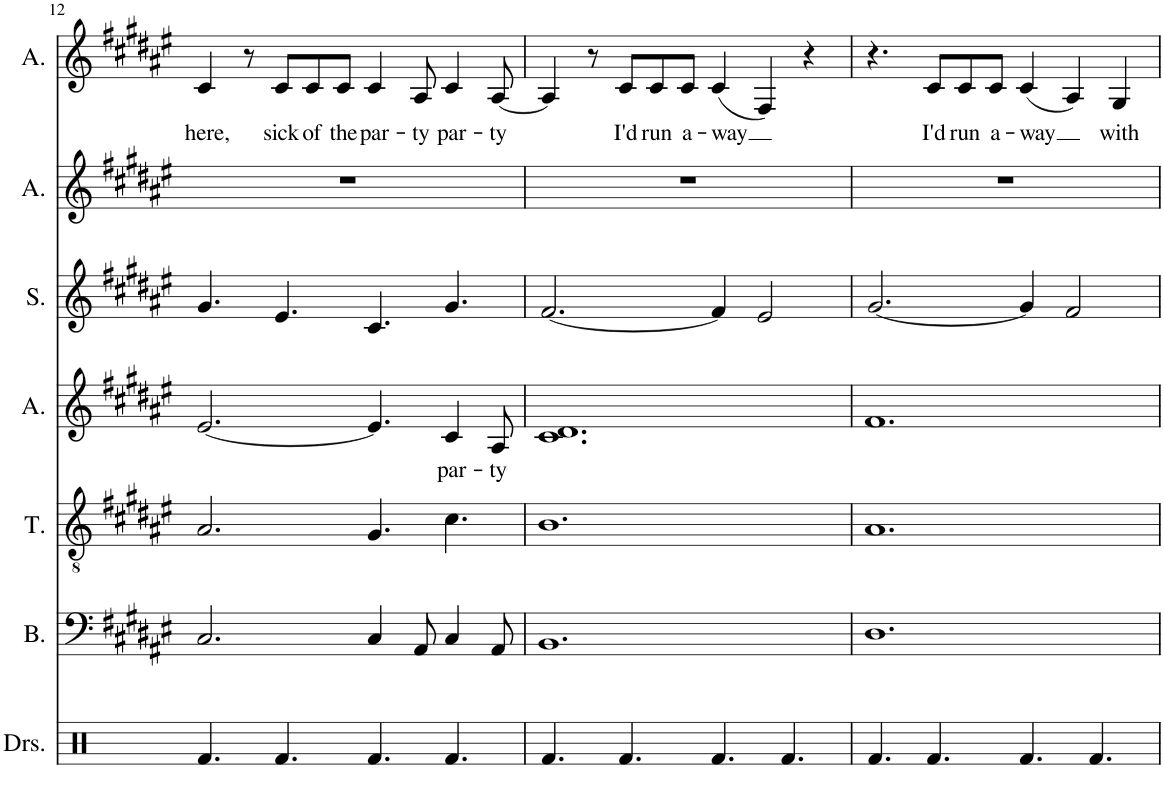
**kern	**kern	**kern	**kern	**text	**kern	**kern	**kern	**text
*part7	*part6	*part5	*part4	*part4	*part3	*part2	*part1	*part1
*staff7	*staff6	*staff5	*staff4	*staff4	*staff3	*staff2	*staff1	*staff1
*I"Drumset	*I"Bass	*I"Tenor	*I"Alto	*	*I"Soprano	*I"Alto	*I"Alto	*
*I'Drs.	*I'B.	*I'T.	*I'A.	*	*I'S.	*I'A.	*I'A.	*
!!LO:PB:g=z
*clefX	*clefF4	*clefGv2	*clefG2	*	*clefG2	*clefG2	*clefG2	*
*k[]	*k[f#c#g#d#a#e#]	*k[f#c#g#d#a#e#]	*k[f#c#g#d#a#e#]	*	*k[f#c#g#d#a#e#]	*k[f#c#g#d#a#e#]	*k[f#c#g#d#a#e#]	*
*M12/8	*M12/8	*M12/8	*M12/8	*	*M12/8	*M12/8	*M12/8	*
=12	=12	=12	=12	=12	=12	=12	=12	=12
!	!	!	!	!	!	!	!	!LO:LY:b
4.Rf/	2.C#/	2.A#/	[2.e#/	.	4.g#/	1.r	4c#/	here,
.	.	.	.	.	.	.	8r	.
!	!	!	!	!	!	!	!	!LO:LY:b
4.Rf/	.	.	.	.	4.e#/	.	8c#/L	sick
!	!	!	!	!	!	!	!	!LO:LY:b
.	.	.	.	.	.	.	8c#/	of
!	!	!	!	!	!	!	!	!LO:LY:b
.	.	.	.	.	.	.	8c#/J	the
!	!	!	!	!	!	!	!	!LO:LY:b
4.Rf/	4C#/	4.G#/	4.e#/]	.	4.c#/	.	4c#/	par-
!	!	!	!	!	!	!	!	!LO:LY:b
.	8AA#/	.	.	.	.	.	8A#/	-ty
!	!	!	!	!LO:LY:b	!	!	!	!LO:LY:b
4.Rf/	4C#/	4.c#\	4c#/	par-	4.g#/	.	4c#/	par-
!	!	!	!	!LO:LY:b	!	!	!	!LO:LY:b
.	8AA#/	.	8A#/	-ty	.	.	[8A#/	-ty
=13	=13	=13	=13	=13	=13	=13	=13	=13
4.Rf/	1.BB	1.B	1.c# 1.d#	.	[2.f#/	1.r	4A#/]	.
.	.	.	.	.	.	.	8r	.
!	!	!	!	!	!	!	!	!LO:LY:b
4.Rf/	.	.	.	.	.	.	8c#/L	I'd
!	!	!	!	!	!	!	!	!LO:LY:b
.	.	.	.	.	.	.	8c#/	run
!	!	!	!	!	!	!	!	!LO:LY:b
.	.	.	.	.	.	.	8c#/J	a-
!	!	!	!	!	!	!	!	!LO:LY:b
4.Rf/	.	.	.	.	4f#/]	.	(4c#/	-way
.	.	.	.	.	2e#/	.	4F#/)	.
4.Rf/	.	.	.	.	.	.	.	.
.	.	.	.	.	.	.	4r	.
=14	=14	=14	=14	=14	=14	=14	=14	=14
4.Rf/	1.D#	1.A#	1.f#	.	[2.g#/	1.r	4.r	.
!	!	!	!	!	!	!	!	!LO:LY:b
4.Rf/	.	.	.	.	.	.	8c#/L	I'd
!	!	!	!	!	!	!	!	!LO:LY:b
.	.	.	.	.	.	.	8c#/	run
!	!	!	!	!	!	!	!	!LO:LY:b
.	.	.	.	.	.	.	8c#/J	a-
!	!	!	!	!	!	!	!	!LO:LY:b
4.Rf/	.	.	.	.	4g#/]	.	(4c#/	-way
.	.	.	.	.	2f#/	.	4A#/)	.
4.Rf/	.	.	.	.	.	.	.	.
!	!	!	!	!	!	!	!	!LO:LY:b
.	.	.	.	.	.	.	4G#/	with
=	=	=	=	=	=	=	=	=
*-	*-	*-	*-	*-	*-	*-	*-	*-
